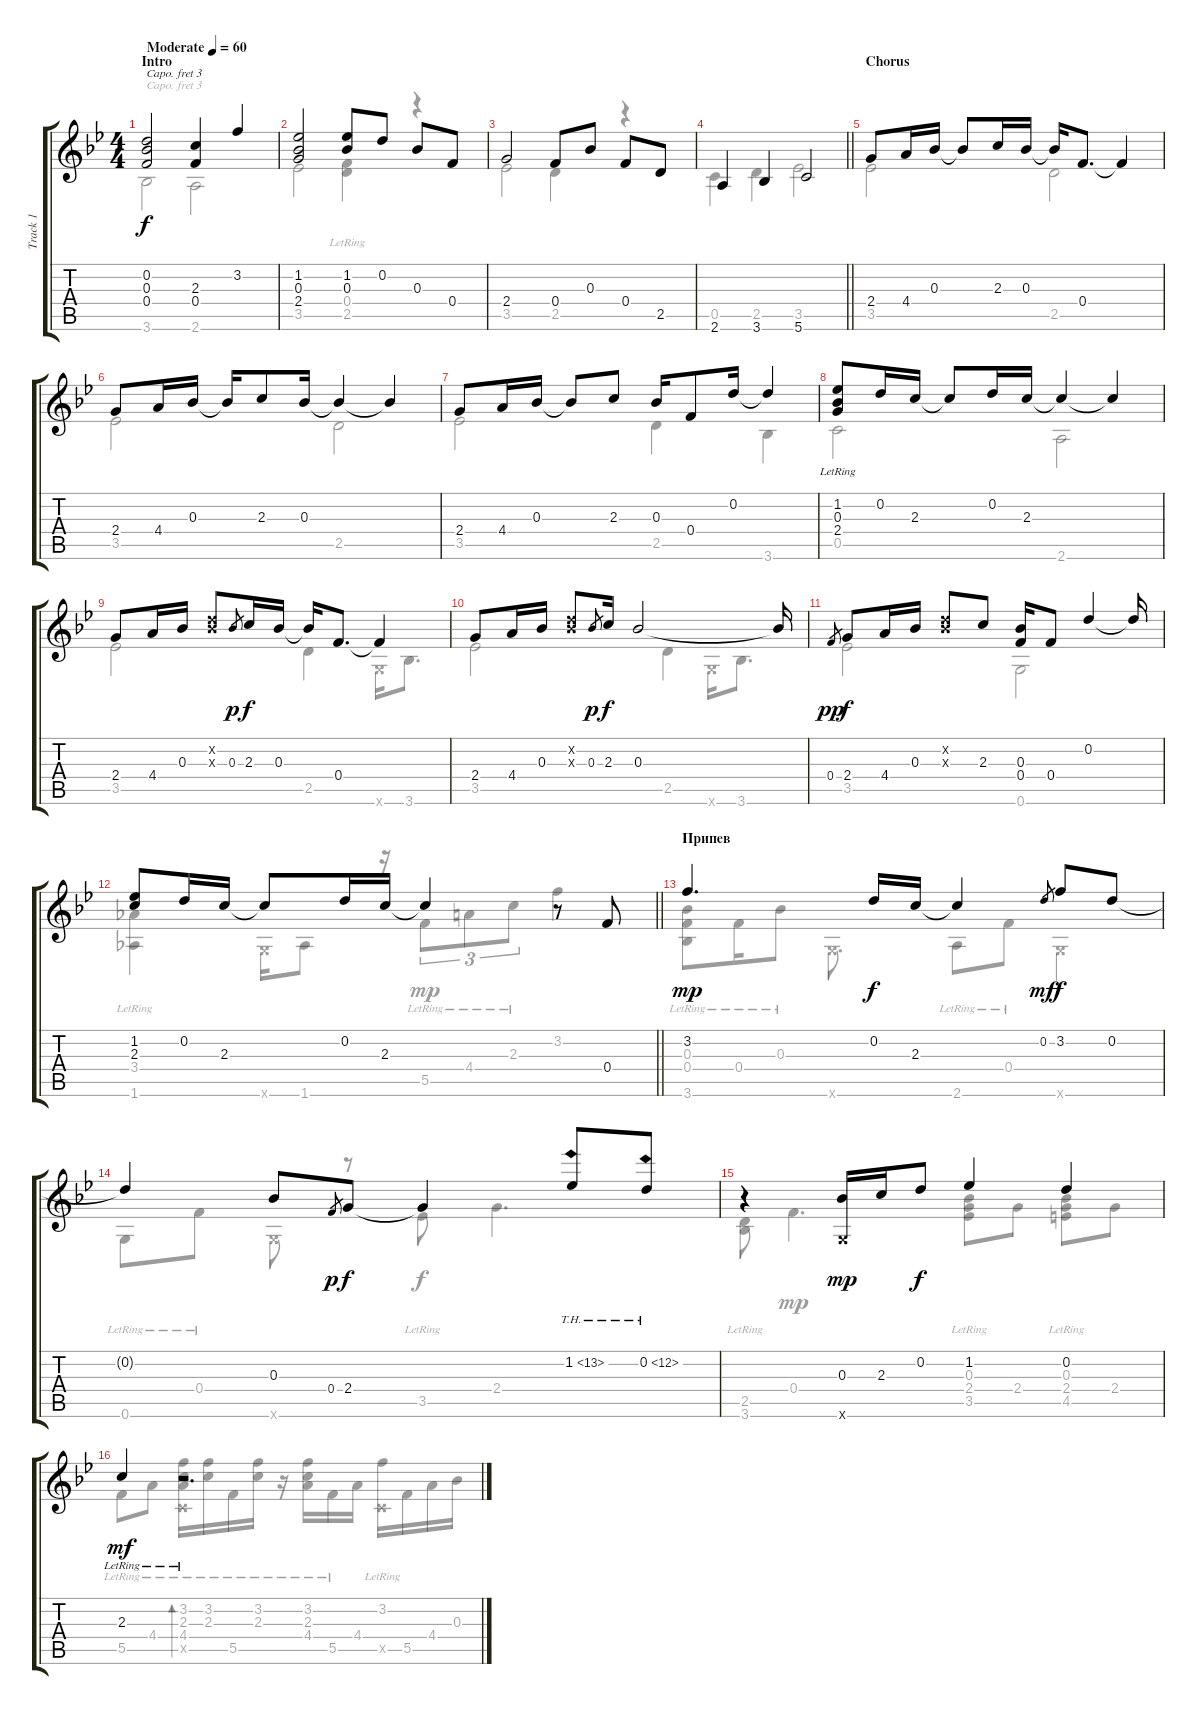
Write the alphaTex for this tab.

\track ("Track 1" "Track 1") {instrument acousticguitarsteel}
\staff {score tabs}
\capo 3
\tuning (E4 B3 G3 D3 A2 E2) {hide}
\voice
\ts (4 4)
\section ("" "Intro")
\tempo (60 "Moderate")
\clef g2
\ks bb
(0.2 0.3 0.4).2{dy f instrument acousticguitarsteel} (2.3 0.4).4 3.2.4 |
(1.2 0.3 2.4).2 (1.2 0.3).8 0.2.8 0.3.8 0.4.8 |
2.4.2 0.4.8 0.3.8 0.4.8 2.5.8 |
\barLineRight lightlight
2.6.4 3.6.4 5.6.2 |
\section ("" "Chorus")
2.4.8 4.4.16 0.3.16 0.3{t}.8 2.3.16 0.3.16 0.3{t}.16 0.4.8{d} 0.4{t}.4 |
2.4.8 4.4.16 0.3.16 0.3{t}.16 2.3.8 0.3.16 0.3{t}.4 0.3{t}.4 |
2.4.8 4.4.16 0.3.16 0.3{t}.8 2.3.8 0.3.16 0.4.8 0.2.16 0.2{t}.4 |
(1.2{lr} 0.3{lr} 2.4{lr}).8 0.2.16 2.3.16 2.3{t}.8 0.2.16 2.3.16 2.3{t}.4 2.3{t}.4 |
2.4.8 4.4.16 0.3.16 (0.2{x} 0.3{x}).8 0.3.8{gr dy p} 2.3.16{dy f} 0.3.16 0.3{t}.16 0.4.8{d} 0.4{t}.4 |
2.4.8 4.4.16 0.3.16 (0.2{x} 0.3{x}).8 0.3.8{gr dy p} 2.3.16{dy f} 0.3.2 0.3{t}.16 |
0.4.8{gr dy pp} 2.4.8{dy f} 4.4.16 0.3.16 (0.2{x} 0.3{x}).8 2.3.8 (0.3 0.4).16 0.4.8 0.2.4 0.2{t}.16 |
\barLineRight lightlight
(1.2 2.3).8 0.2.16 2.3.16 2.3{t}.8 0.2.16 2.3.16 2.3{t}.4 r.8 0.4.8 |
\section ("" "Припев")
3.2.4{d dy mp} 0.2.16{dy f} 2.3.16 2.3{t}.4 0.2.8{gr dy mf} 3.2.8{dy f} 0.2.8 |
0.2{t}.4 0.3.8 0.4.8{gr dy p} 2.4.8{dy f} 2.4{t}.4 1.2{th 12}.8 0.2{th 12}.8 |
r.4 (0.3 0.6{x}).16{dy mp} 2.3.16 0.2.8{dy f} 1.2.4 0.2.4 |
2.3{lr}.4{dy mf} r.2{d}
\voice
\clef g2
\ottava regular
\simile none
\ks bb
3.6.2{dy f} 2.6.2 |
3.5.2 (0.4{lr} 2.5{lr}).4 r.4 |
3.5.2 2.5.4 r.4 |
\barLineRight lightlight
0.5.4 2.5.4 3.5.2 |
3.5.2 2.5.2 |
3.5.2 2.5.2 |
3.5.2 2.5.4 3.6.4 |
0.5.2 2.6.2 |
3.5.2 2.5.4 0.6{x}.16 3.6.8{d} |
3.5.2 2.5.4 0.6{x}.16 3.6.8{d} |
3.5.2 0.6.2 |
\barLineRight lightlight
(3.4{lr} 1.6{lr}).4 0.6{x}.16 1.6.8 r.16 5.5{lr}.8{tu (3 2) dy mp} 4.4{lr}.8{tu (3 2)} 2.3{lr}.8{tu (3 2)} 3.2.4 |
(0.3{lr} 0.4{lr} 3.6{lr}).8 0.4{lr}.16 0.3{lr}.8 0.6{x}.8{d} 2.6{lr}.8 0.4{lr}.8 0.6{x}.4 |
0.6{lr}.8 0.4{lr}.8 0.6{x}.8 r.8 3.5{lr}.8{dy f} 2.4.4{d} |
(2.5{lr} 3.6{lr}).8 0.4.4{d dy mp} (0.3{lr} 2.4{lr} 3.5{lr}).8 2.4.8 (0.3{lr} 2.4{lr} 4.5{lr}).8 2.4.8 |
5.5{lr}.8 4.4{lr}.8 (3.2{lr} 2.3{lr} 4.4{lr} 0.5{x}).16{bd 30} (3.2{lr} 2.3{lr}).16 5.5{lr}.16 (3.2{lr} 2.3{lr}).16 r.16 (3.2{lr} 2.3{lr} 4.4{lr}).16 5.5{lr}.16 4.4.16 (3.2{lr} 0.5{x}).16 5.5.16 4.4.16 0.3.16
